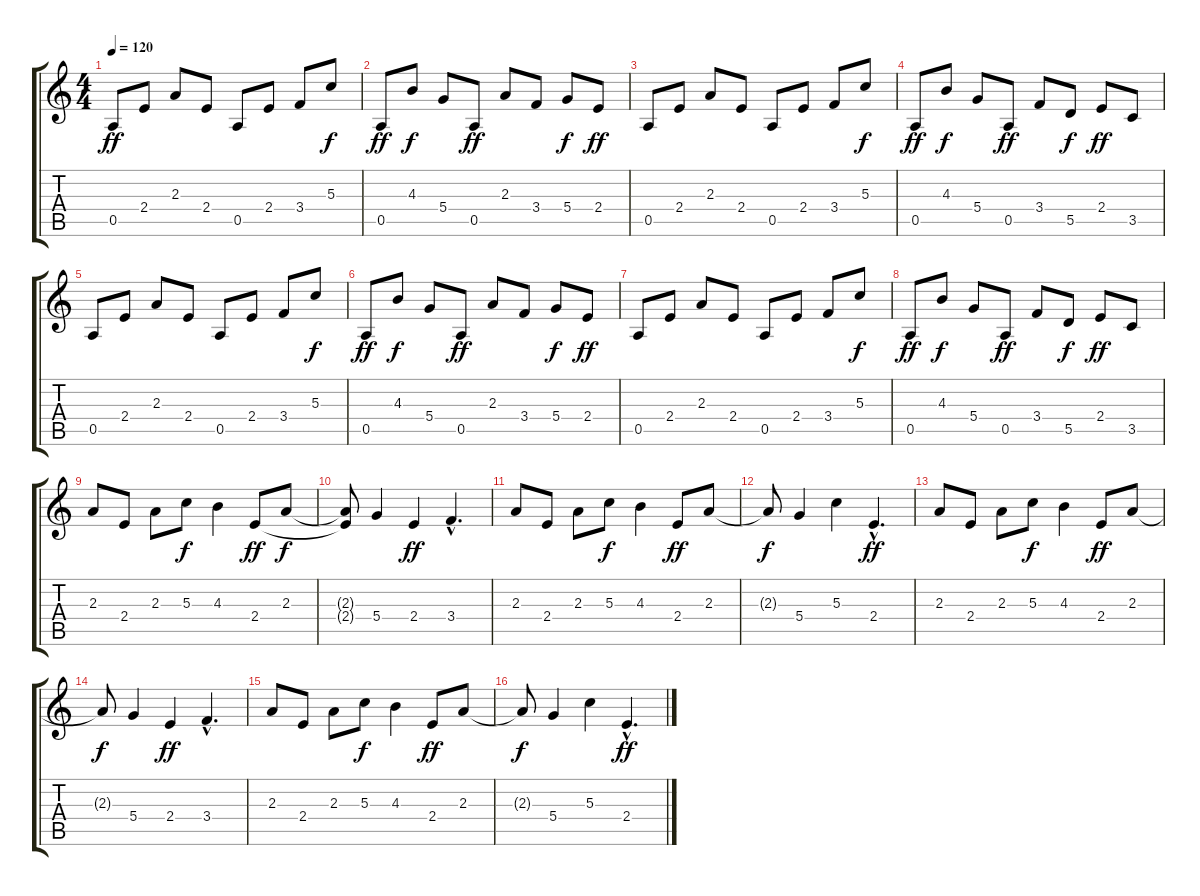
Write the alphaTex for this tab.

\track "" {instrument overdrivenguitar}
\staff {score tabs}
\tuning (E4 B3 G3 D3 A2 E2) {hide}
\ts (4 4)
\tempo 120
\clef g2
\ks c
0.5.8{dy ff} 2.4.8 2.3.8 2.4.8 0.5.8 2.4.8 3.4.8 5.3.8{dy f} |
0.5.8{dy ff} 4.3.8{dy f} 5.4.8 0.5.8{dy ff} 2.3.8 3.4.8 5.4.8{dy f} 2.4.8{dy ff} |
0.5.8 2.4.8 2.3.8 2.4.8 0.5.8 2.4.8 3.4.8 5.3.8{dy f} |
0.5.8{dy ff} 4.3.8{dy f} 5.4.8 0.5.8{dy ff} 3.4.8 5.5.8{dy f} 2.4.8{dy ff} 3.5.8 |
0.5.8 2.4.8 2.3.8 2.4.8 0.5.8 2.4.8 3.4.8 5.3.8{dy f} |
0.5.8{dy ff} 4.3.8{dy f} 5.4.8 0.5.8{dy ff} 2.3.8 3.4.8 5.4.8{dy f} 2.4.8{dy ff} |
0.5.8 2.4.8 2.3.8 2.4.8 0.5.8 2.4.8 3.4.8 5.3.8{dy f} |
0.5.8{dy ff} 4.3.8{dy f} 5.4.8 0.5.8{dy ff} 3.4.8 5.5.8{dy f} 2.4.8{dy ff} 3.5.8 |
2.3.8 2.4.8 2.3.8 5.3.8{dy f} 4.3.4 2.4.8{dy ff} 2.3.8{dy f} |
(2.3{t} 2.4{t}).8 5.4.4 2.4.4{dy ff} 3.4{hac}.4{d} |
2.3.8 2.4.8 2.3.8 5.3.8{dy f} 4.3.4 2.4.8{dy ff} 2.3.8 |
2.3{t}.8{dy f} 5.4.4 5.3.4 2.4{hac}.4{d dy ff} |
2.3.8 2.4.8 2.3.8 5.3.8{dy f} 4.3.4 2.4.8{dy ff} 2.3.8 |
2.3{t}.8{dy f} 5.4.4 2.4.4{dy ff} 3.4{hac}.4{d} |
2.3.8 2.4.8 2.3.8 5.3.8{dy f} 4.3.4 2.4.8{dy ff} 2.3.8 |
2.3{t}.8{dy f} 5.4.4 5.3.4 2.4{hac}.4{d dy ff}
